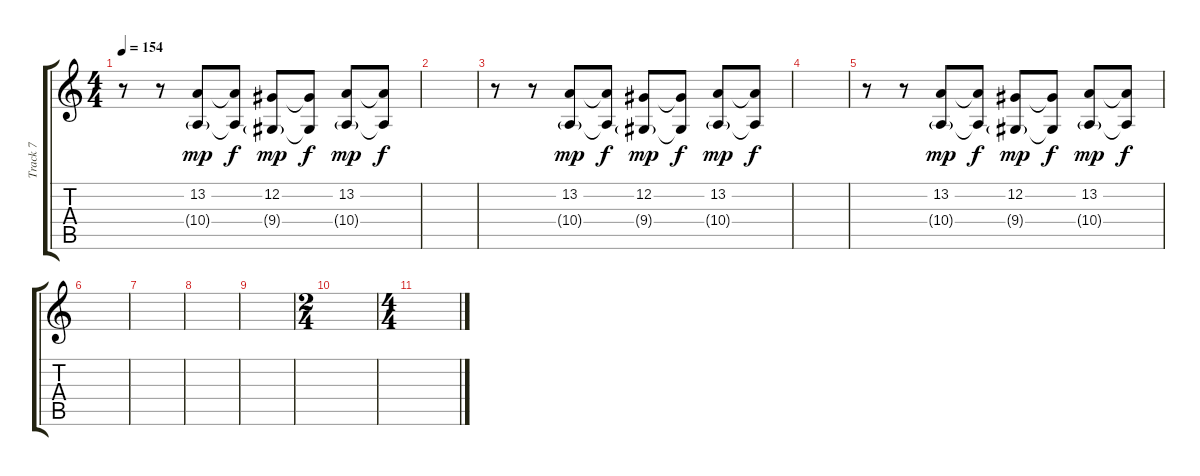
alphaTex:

\track ("Track 7" "Track 7") {instrument choiraahs}
\staff {score tabs}
\tuning (Db4 Ab3 E3 B2 Gb2 B1) {hide}
\ts (4 4)
\tempo 154
\clef g2
\ks c
r.8{dy f} r.8 (13.2 10.4{g}).8{dy mp} (13.2{t} 10.4{t}).8{dy f} (12.2 9.4{g}).8{dy mp} (12.2{t} 9.4{t}).8{dy f} (13.2 10.4{g}).8{dy mp} (13.2{t} 10.4{t}).8{dy f} |
|
r.8 r.8 (13.2 10.4{g}).8{dy mp} (13.2{t} 10.4{t}).8{dy f} (12.2 9.4{g}).8{dy mp} (12.2{t} 9.4{t}).8{dy f} (13.2 10.4{g}).8{dy mp} (13.2{t} 10.4{t}).8{dy f} |
|
r.8 r.8 (13.2 10.4{g}).8{dy mp} (13.2{t} 10.4{t}).8{dy f} (12.2 9.4{g}).8{dy mp} (12.2{t} 9.4{t}).8{dy f} (13.2 10.4{g}).8{dy mp} (13.2{t} 10.4{t}).8{dy f} |
|
|
|
|
\ts (2 4)
|
\ts (4 4)
